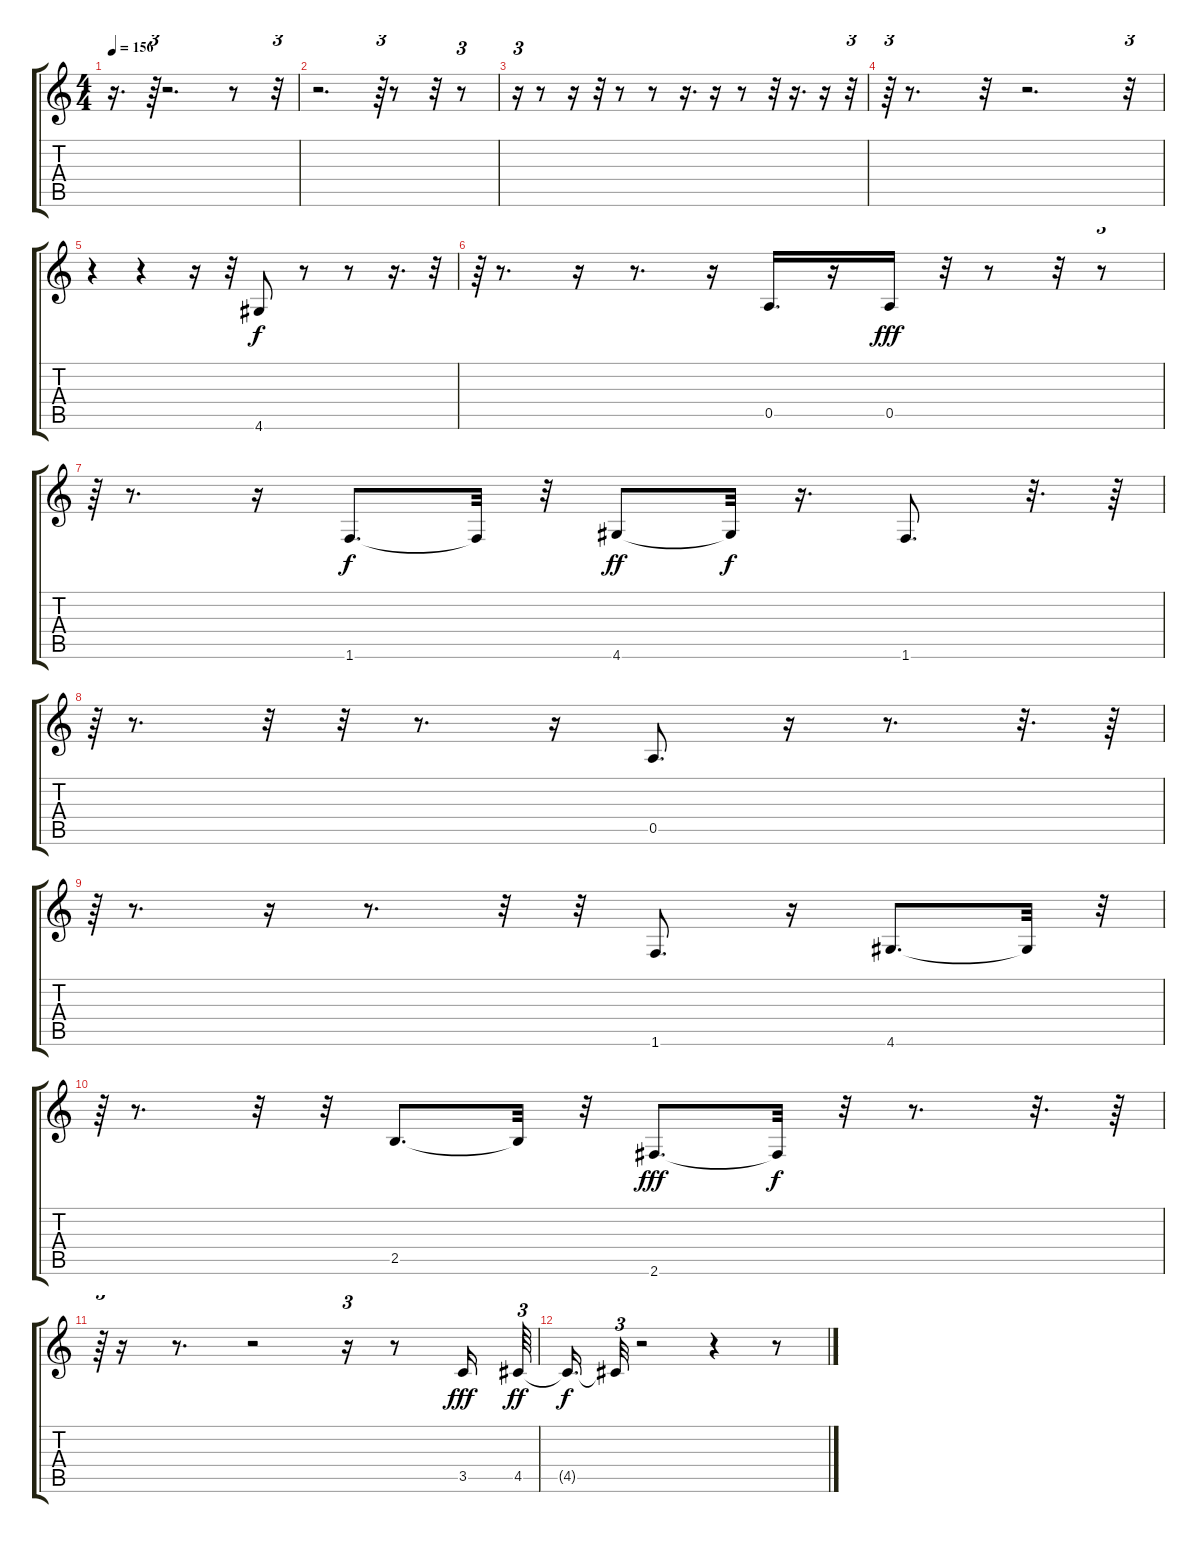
\track "" {instrument acousticbass}
\staff {score tabs}
\tuning (E4 B3 G3 D3 A2 E2) {hide}
\ts (4 4)
\tempo 156
\clef g2
\ks c
r.16{d dy f} r.64{tu (3 2)} r.2{d} r.8 r.32{tu (3 2)} |
r.2{d} r.64{tu (3 2)} r.8 r.32 r.8{tu (3 2)} |
r.16{tu (3 2)} r.8 r.16 r.32 r.8 r.8 r.16{d} r.16 r.8 r.32 r.16{d} r.16 r.32{tu (3 2)} |
r.64{tu (3 2)} r.8{d} r.32 r.2{d} r.32{tu (3 2)} |
r.4{tu (3 2)} r.4 r.16 r.32 4.6.8 r.8 r.8 r.16{d} r.32{tu (3 2)} |
r.64{tu (3 2)} r.8{d} r.16 r.8{d} r.16 0.5.16{d} r.16 0.5.16{dy fff} r.32 r.8 r.32 r.8{tu (3 2)} |
r.64{tu (3 2)} r.8{d} r.16 1.6.8{d dy f} 1.6{t}.32 r.32 4.6.8{dy ff} 4.6{t}.32{dy f} r.16{d} 1.6.8{d} r.32{d} r.64 |
r.64{tu (3 2)} r.8{d} r.32 r.32 r.8{d} r.16 0.5.8{d} r.16 r.8{d} r.32{d} r.64 |
r.64{tu (3 2)} r.8{d} r.16 r.8{d} r.32 r.32 1.6.8{d} r.16 4.6.8{d} 4.6{t}.32 r.32{tu (3 2)} |
r.64{tu (3 2)} r.8{d} r.32 r.32 2.5.8{d} 2.5{t}.32 r.32 2.6.8{d dy fff} 2.6{t}.32{dy f} r.32 r.8{d} r.32{d} r.64 |
r.64{tu (3 2)} r.16 r.8{d} r.2 r.16{tu (3 2)} r.8 3.5.16{dy fff} 4.5.64{tu (3 2) dy ff} |
4.5{t}.16{d dy f} 4.5{t}.32{tu (3 2)} r.2 r.4 r.8
